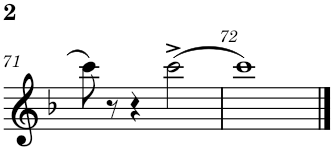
**kern
*part1
*staff1
*I"Alt-saxofoon
*I'A. Sax.
!!LO:PB:g=z
*clefG2
*Trd5c9
*k[b-]
*M4/4
*met(c)
=71
8ccc\
8r
4r
(2ccc^\
=72
1ccc)
==
*-
